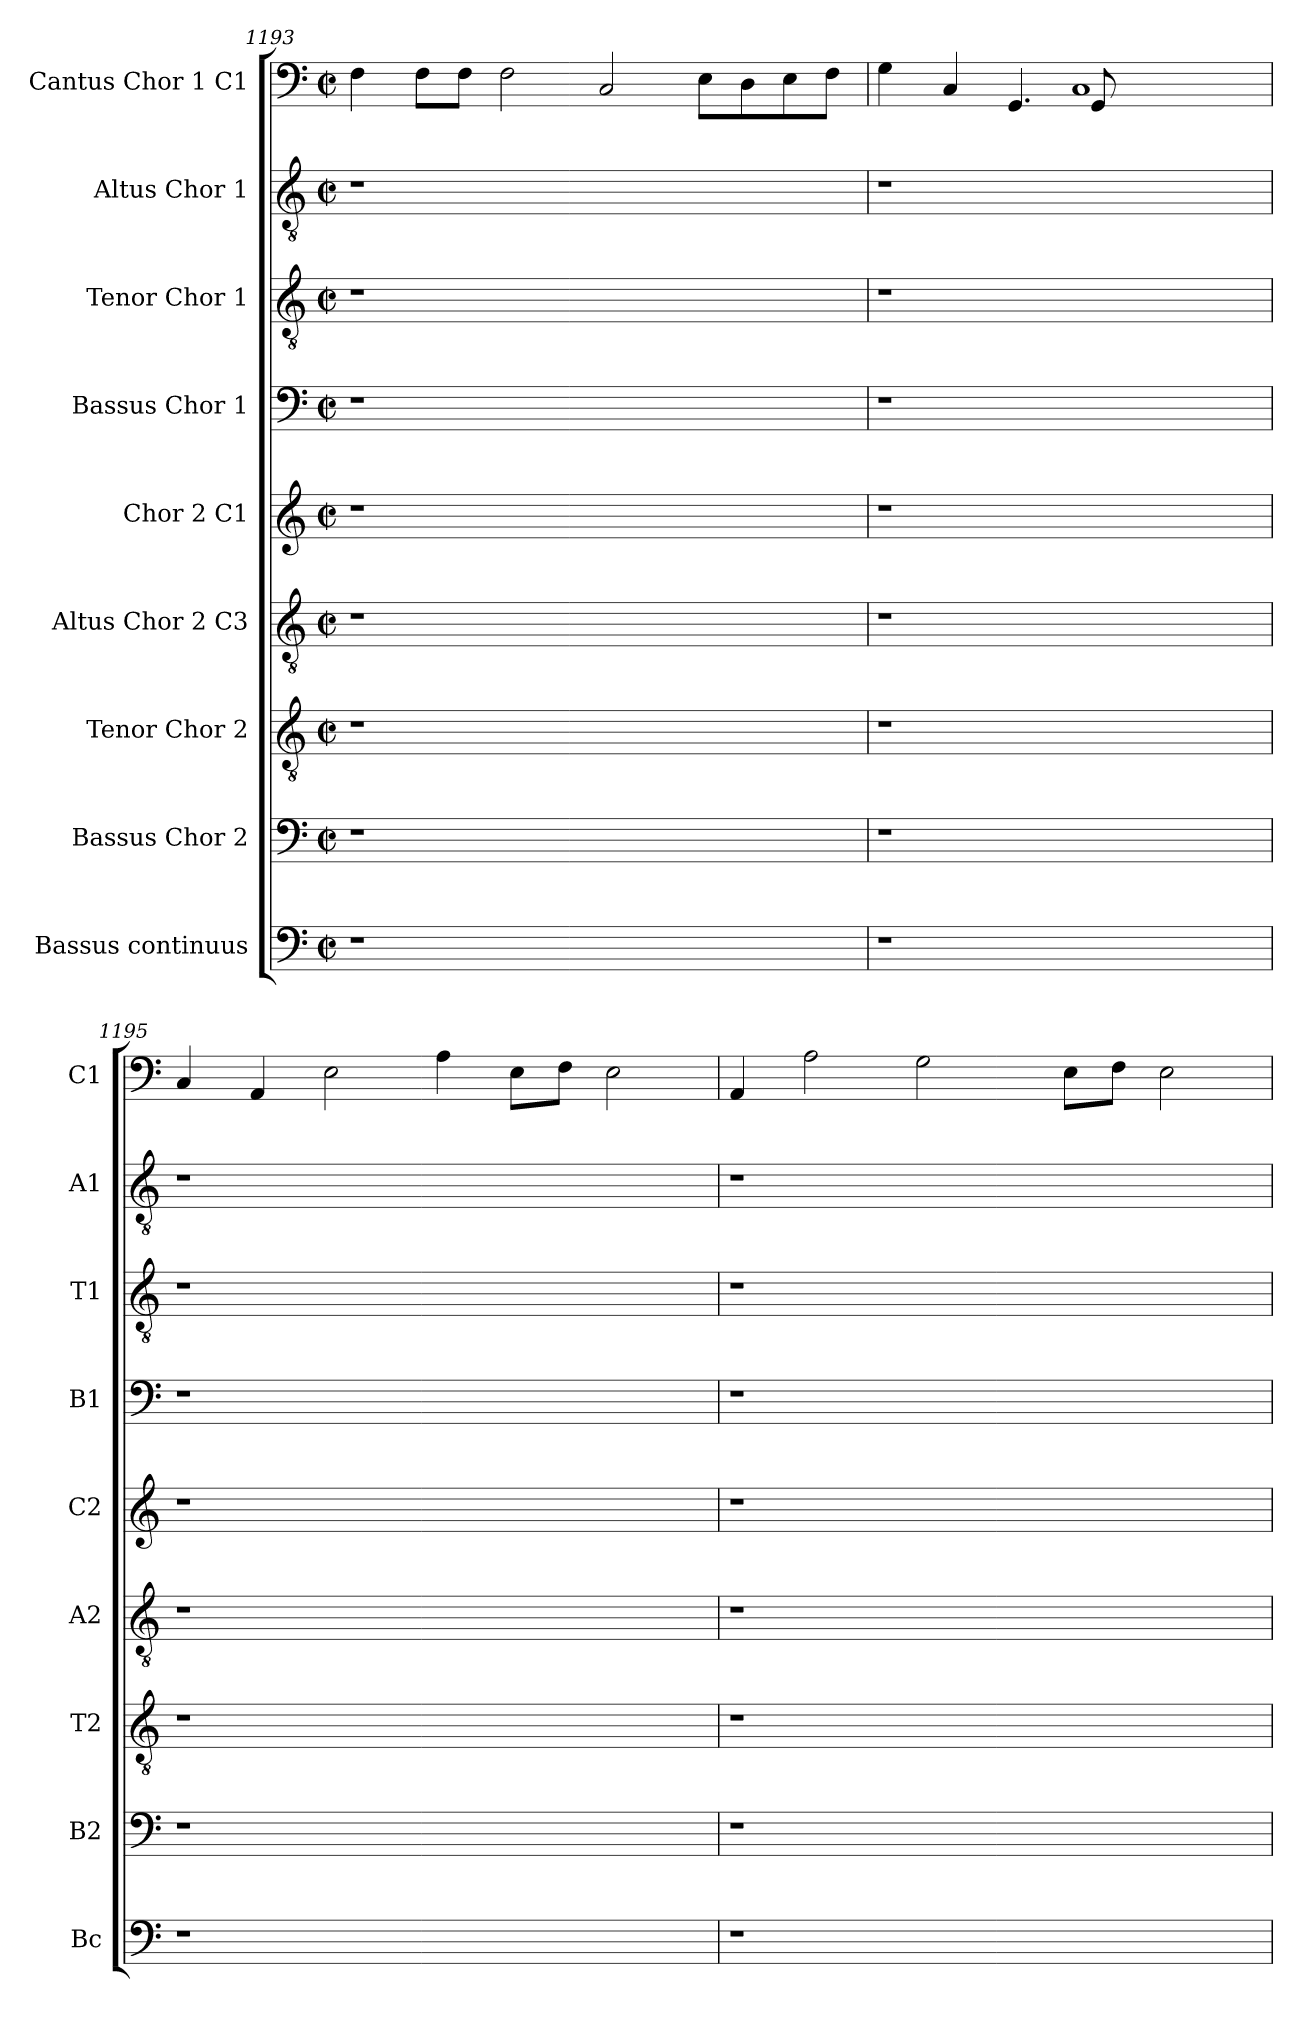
**kern	**kern	**kern	**kern	**kern	**kern	**kern	**kern	**kern
*part9	*part8	*part7	*part6	*part5	*part4	*part3	*part2	*part1
*staff9	*staff8	*staff7	*staff6	*staff5	*staff4	*staff3	*staff2	*staff1
*I"Bassus continuus	*I"Bassus Chor 2	*I"Tenor Chor 2	*I"Altus Chor 2 C3	*I"Chor 2 C1	*I"Bassus Chor 1	*I"Tenor Chor 1	*I"Altus Chor 1	*I"Cantus Chor 1 C1
*I'Bc	*I'B2	*I'T2	*I'A2	*I'C2	*I'B1	*I'T1	*I'A1	*I'C1
*clefF4	*clefF4	*clefGv2	*clefGv2	*clefG2	*clefF4	*clefGv2	*clefGv2	*clefF4
*ITrd7c12	*	*	*	*	*	*	*	*
*k[]	*k[]	*k[]	*k[]	*k[]	*k[]	*k[]	*k[]	*k[]
*C:	*C:	*C:	*C:	*C:	*C:	*C:	*C:	*C:
*M2/2	*M2/2	*M2/2	*M2/2	*M2/2	*M2/2	*M2/2	*M2/2	*M2/2
*met(c|)	*met(c|)	*met(c|)	*met(c|)	*met(c|)	*met(c|)	*met(c|)	*met(c|)	*met(c|)
=1193	=1193	=1193	=1193	=1193	=1193	=1193	=1193	=1193
1r	1r	1r	1r	1r	1r	1r	1r	4F\
.	.	.	.	.	.	.	.	8F\L
.	.	.	.	.	.	.	.	8F\J
.	.	.	.	.	.	.	.	2F\
1ryy	1ryy	1ryy	1ryy	1ryy	1ryy	1ryy	1ryy	2C/
.	.	.	.	.	.	.	.	8E\L
.	.	.	.	.	.	.	.	8D\
.	.	.	.	.	.	.	.	8E\
.	.	.	.	.	.	.	.	8F\J
!!LO:LB:g=z
=1194	=1194	=1194	=1194	=1194	=1194	=1194	=1194	=1194
*	*	*	*	*	*	*	*	*^
1r	1r	1r	1r	1r	1r	1r	1r	4G\	2..ryy
.	.	.	.	.	.	.	.	4C/	.
.	.	.	.	.	.	.	.	4.GG/	.
.	.	.	.	.	.	.	.	8GG/	1C
2..ryy	2..ryy	2..ryy	2..ryy	2..ryy	2..ryy	2..ryy	2..ryy	2..ryy	.
*	*	*	*	*	*	*	*	*v	*v
=1195	=1195	=1195	=1195	=1195	=1195	=1195	=1195	=1195
1r	1r	1r	1r	1r	1r	1r	1r	4C/
.	.	.	.	.	.	.	.	4AA/
.	.	.	.	.	.	.	.	2E\
1ryy	1ryy	1ryy	1ryy	1ryy	1ryy	1ryy	1ryy	4A\
.	.	.	.	.	.	.	.	8E\L
.	.	.	.	.	.	.	.	8F\J
.	.	.	.	.	.	.	.	2E\
=1196	=1196	=1196	=1196	=1196	=1196	=1196	=1196	=1196
1r	1r	1r	1r	1r	1r	1r	1r	4AA/
.	.	.	.	.	.	.	.	2A\
.	.	.	.	.	.	.	.	2G\
1ryy	1ryy	1ryy	1ryy	1ryy	1ryy	1ryy	1ryy	.
.	.	.	.	.	.	.	.	8E\L
.	.	.	.	.	.	.	.	8F\J
.	.	.	.	.	.	.	.	2E\
=	=	=	=	=	=	=	=	=
*-	*-	*-	*-	*-	*-	*-	*-	*-
